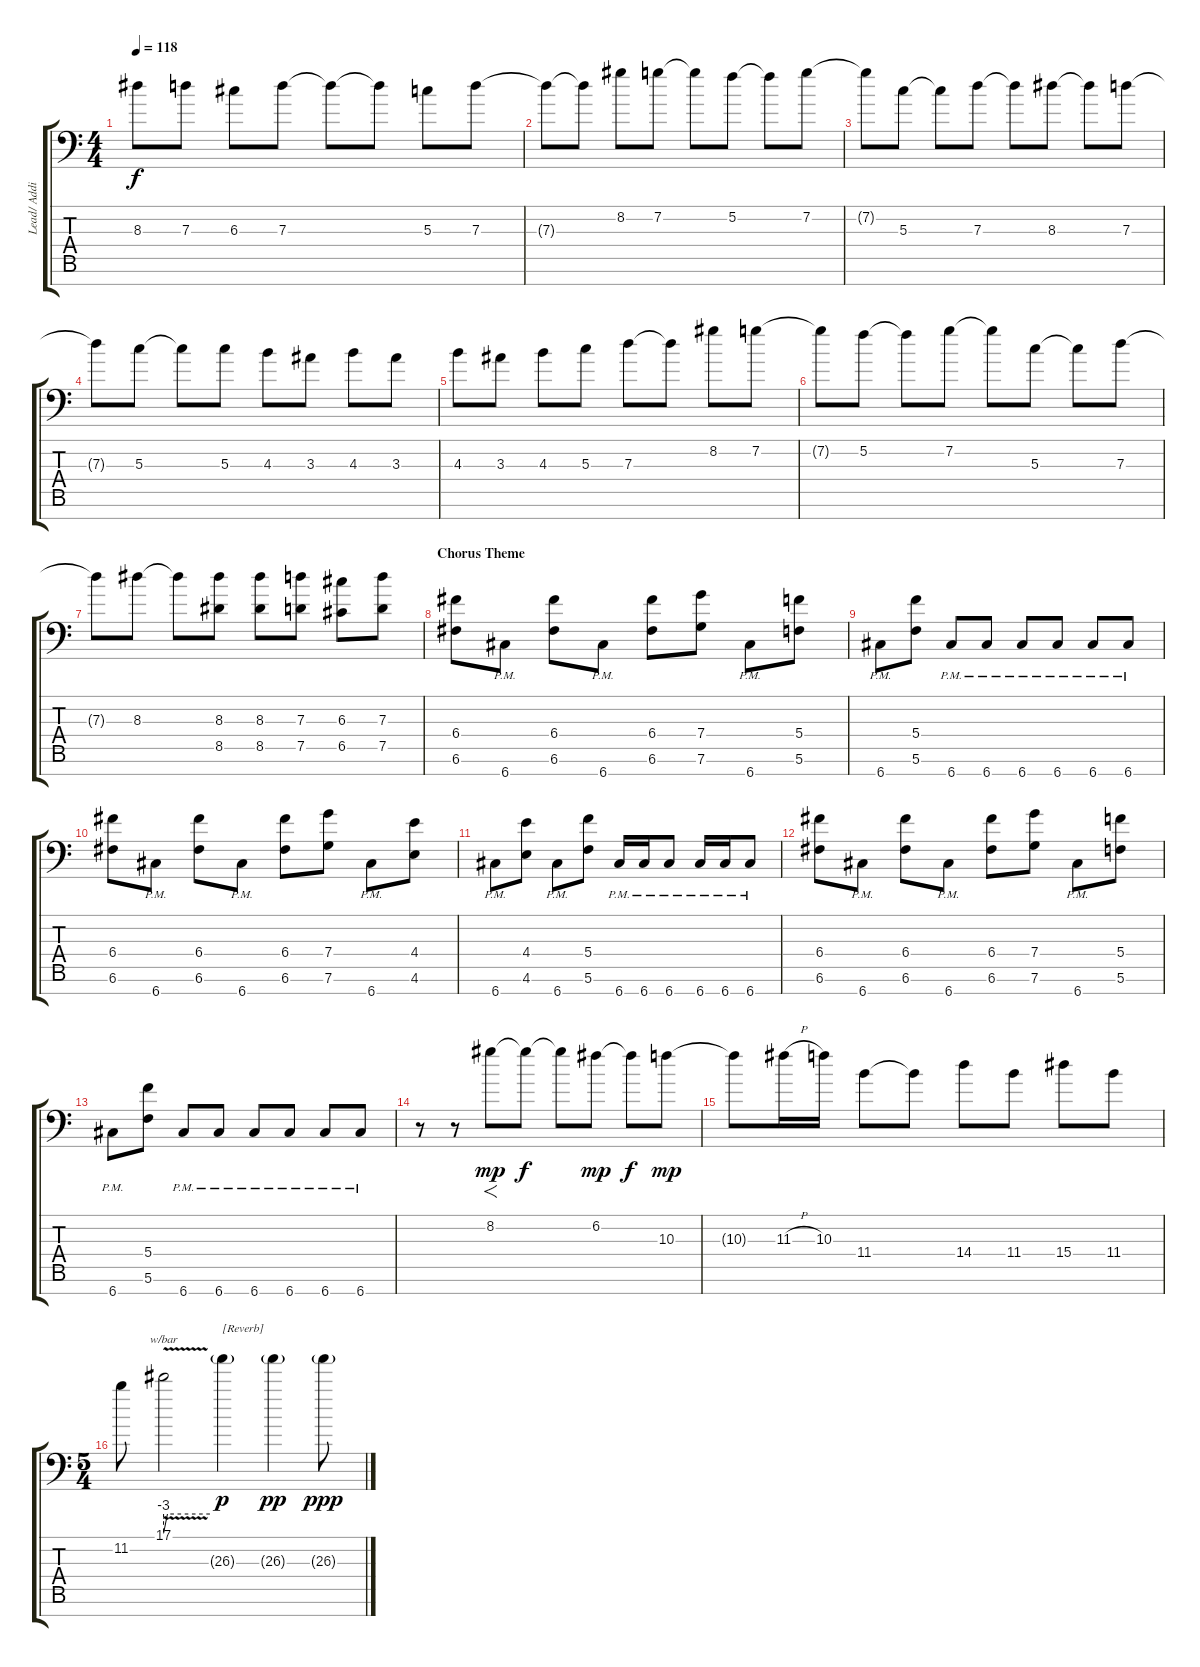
\track ("Lead/ Additional" "Lead/ Addi") {instrument overdrivenguitar}
\staff {score tabs}
\tuning (E4 C4 G3 C3 G2 C2 G1) {hide}
\ts (4 4)
\tempo 118
\clef f4
\ks c
8.3.8{dy f} 7.3.8 6.3.8 7.3.8 7.3{t}.8 7.3{t}.8 5.3.8 7.3.8 |
7.3{t}.8 7.3{t}.8 8.2.8 7.2.8 7.2{t}.8 5.2.8 5.2{t}.8 7.2.8 |
7.2{t}.8 5.3.8 5.3{t}.8 7.3.8 7.3{t}.8 8.3.8 8.3{t}.8 7.3.8 |
7.3{t}.8 5.3.8 5.3{t}.8 5.3.8 4.3.8 3.3.8 4.3.8 3.3.8 |
4.3.8 3.3.8 4.3.8 5.3.8 7.3.8 7.3{t}.8 8.2.8 7.2.8 |
7.2{t}.8 5.2.8 5.2{t}.8 7.2.8 7.2{t}.8 5.3.8 5.3{t}.8 7.3.8 |
7.3{t}.8 8.3.8 8.3{t}.8 (8.3 8.5).8 (8.3 8.5).8 (7.3 7.5).8 (6.3 6.5).8 (7.3 7.5).8 |
\section ("" "Chorus Theme")
(6.4 6.6).8 6.7{pm}.8 (6.4 6.6).8 6.7{pm}.8 (6.4 6.6).8 (7.4 7.6).8 6.7{pm}.8 (5.4 5.6).8 |
6.7{pm}.8 (5.4 5.6).8 6.7{pm}.8 6.7{pm}.8 6.7{pm}.8 6.7{pm}.8 6.7{pm}.8 6.7{pm}.8 |
(6.4 6.6).8 6.7{pm}.8 (6.4 6.6).8 6.7{pm}.8 (6.4 6.6).8 (7.4 7.6).8 6.7{pm}.8 (4.4 4.6).8 |
6.7{pm}.8 (4.4 4.6).8 6.7{pm}.8 (5.4 5.6).8 6.7{pm}.16 6.7{pm}.16 6.7{pm}.8 6.7{pm}.16 6.7{pm}.16 6.7{pm}.8 |
(6.4 6.6).8 6.7{pm}.8 (6.4 6.6).8 6.7{pm}.8 (6.4 6.6).8 (7.4 7.6).8 6.7{pm}.8 (5.4 5.6).8 |
6.7{pm}.8 (5.4 5.6).8 6.7{pm}.8 6.7{pm}.8 6.7{pm}.8 6.7{pm}.8 6.7{pm}.8 6.7{pm}.8 |
r.8 r.8 8.2.8{f dy mp} 8.2{t}.8{dy f} 8.2{t}.8 6.2.8{dy mp} 6.2{t}.8{dy f} 10.3.8{dy mp} |
10.3{t}.8 11.3{h}.16 10.3.16 11.4.8 11.4{t}.8 14.4.8 11.4.8 15.4.8 11.4.8 |
\ts (5 4)
11.2.8 17.1{v}.2{tbe (custom default 0 -12 5 0 60 0)} 26.3{g}.4{txt "[Reverb]" dy p} 26.3{g}.4{dy pp} 26.3{g}.8{dy ppp}
